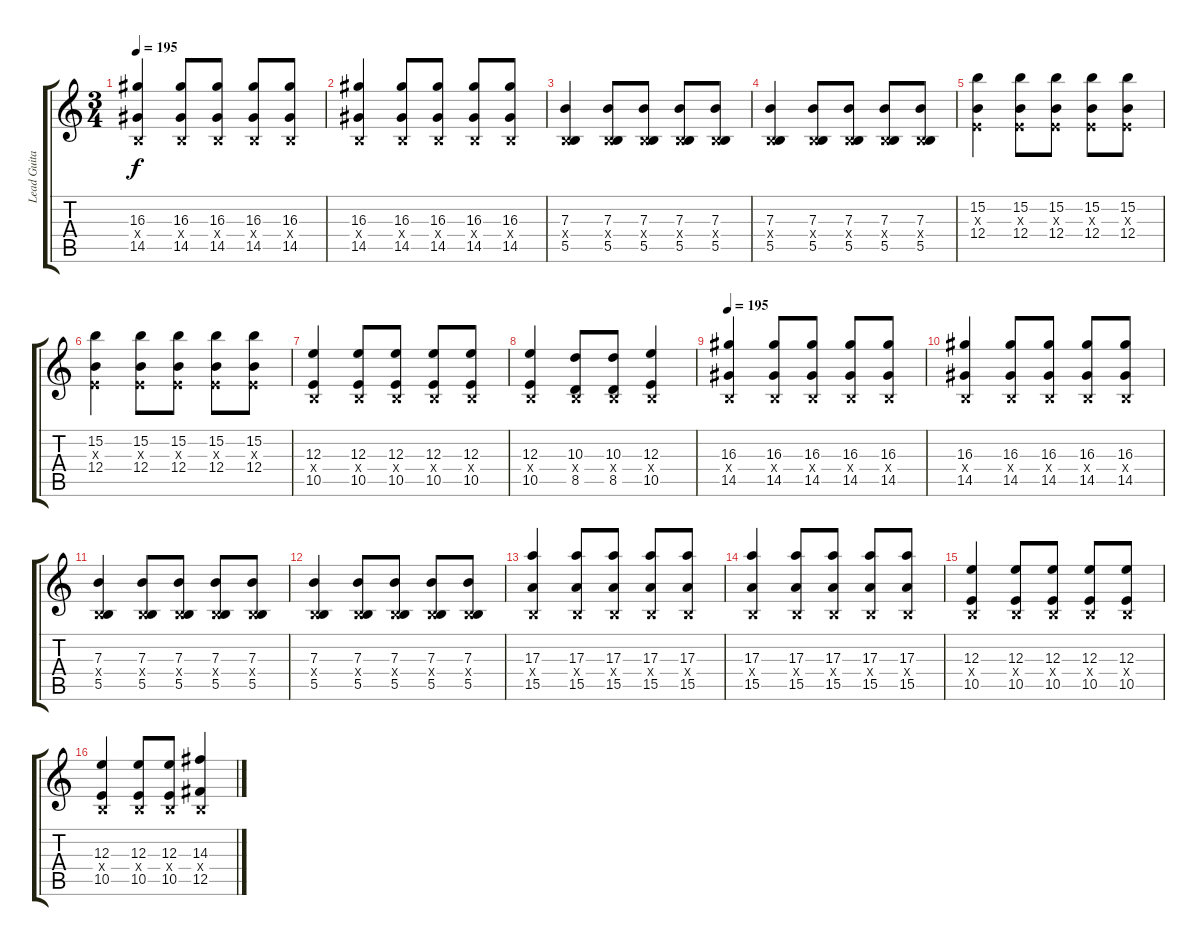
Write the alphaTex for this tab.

\track ("Lead Guitar" "Lead Guita") {instrument overdrivenguitar}
\staff {score tabs}
\tuning (Db4 Ab3 E3 B2 Gb2 B1) {hide}
\ts (3 4)
\tempo 195
\clef g2
\ks c
(16.3 0.4{x} 14.5).4{dy f} (16.3 0.4{x} 14.5).8 (16.3 0.4{x} 14.5).8 (16.3 0.4{x} 14.5).8 (16.3 0.4{x} 14.5).8 |
(16.3 0.4{x} 14.5).4 (16.3 0.4{x} 14.5).8 (16.3 0.4{x} 14.5).8 (16.3 0.4{x} 14.5).8 (16.3 0.4{x} 14.5).8 |
(7.3 0.4{x} 5.5).4 (7.3 0.4{x} 5.5).8 (7.3 0.4{x} 5.5).8 (7.3 0.4{x} 5.5).8 (7.3 0.4{x} 5.5).8 |
(7.3 0.4{x} 5.5).4 (7.3 0.4{x} 5.5).8 (7.3 0.4{x} 5.5).8 (7.3 0.4{x} 5.5).8 (7.3 0.4{x} 5.5).8 |
(15.2 0.3{x} 12.4).4 (15.2 0.3{x} 12.4).8 (15.2 0.3{x} 12.4).8 (15.2 0.3{x} 12.4).8 (15.2 0.3{x} 12.4).8 |
(15.2 0.3{x} 12.4).4 (15.2 0.3{x} 12.4).8 (15.2 0.3{x} 12.4).8 (15.2 0.3{x} 12.4).8 (15.2 0.3{x} 12.4).8 |
(12.3 0.4{x} 10.5).4 (12.3 0.4{x} 10.5).8 (12.3 0.4{x} 10.5).8 (12.3 0.4{x} 10.5).8 (12.3 0.4{x} 10.5).8 |
(12.3 0.4{x} 10.5).4 (10.3 0.4{x} 8.5).8 (10.3 0.4{x} 8.5).8 (12.3 0.4{x} 10.5).4 |
\tempo 195
(16.3 0.4{x} 14.5).4 (16.3 0.4{x} 14.5).8 (16.3 0.4{x} 14.5).8 (16.3 0.4{x} 14.5).8 (16.3 0.4{x} 14.5).8 |
(16.3 0.4{x} 14.5).4 (16.3 0.4{x} 14.5).8 (16.3 0.4{x} 14.5).8 (16.3 0.4{x} 14.5).8 (16.3 0.4{x} 14.5).8 |
(7.3 0.4{x} 5.5).4 (7.3 0.4{x} 5.5).8 (7.3 0.4{x} 5.5).8 (7.3 0.4{x} 5.5).8 (7.3 0.4{x} 5.5).8 |
(7.3 0.4{x} 5.5).4 (7.3 0.4{x} 5.5).8 (7.3 0.4{x} 5.5).8 (7.3 0.4{x} 5.5).8 (7.3 0.4{x} 5.5).8 |
(17.3 0.4{x} 15.5).4 (17.3 0.4{x} 15.5).8 (17.3 0.4{x} 15.5).8 (17.3 0.4{x} 15.5).8 (17.3 0.4{x} 15.5).8 |
(17.3 0.4{x} 15.5).4 (17.3 0.4{x} 15.5).8 (17.3 0.4{x} 15.5).8 (17.3 0.4{x} 15.5).8 (17.3 0.4{x} 15.5).8 |
(12.3 0.4{x} 10.5).4 (12.3 0.4{x} 10.5).8 (12.3 0.4{x} 10.5).8 (12.3 0.4{x} 10.5).8 (12.3 0.4{x} 10.5).8 |
(12.3 0.4{x} 10.5).4 (12.3 0.4{x} 10.5).8 (12.3 0.4{x} 10.5).8 (14.3 0.4{x} 12.5).4
